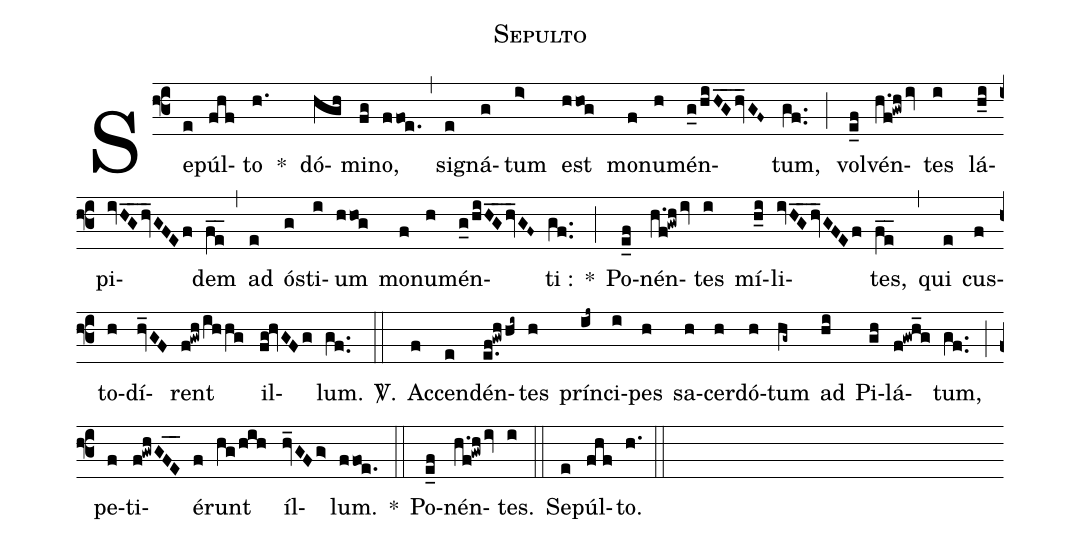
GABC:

name: Sepulto;
%%
(f3)

Se(e)púl(fhf)to(h.) *() dó(hgh)mi(fg)no,(ffoe.) (,) si(e)gná(g)tum(i>) est(hhog) mo(f)nu(h)mén(g_0/hiH_G_hv_GF~)tum,(gf..) (;)
vol(e_0f)vén(h.f!gwhiv)tes(i) lá(h_0i)pi(ivH_G_hv_GFEf)dem(f_e_) (,)
ad(e) ós(g)ti(i)um(hhog) mo(f)nu(h)mén(g_0/hiH_G_hv_GF~)ti :(gf..) *(;)
Po(e_0f)nén(h.f!gwhiv)tes(i) mí(h_0i)li(ivH_G_hv_GFEf)tes,(f_e_) (,)
qui(e) cus(f)to(h)dí(hv_GF)rent(f!gwh/ihhg) il(fg!hvGFg)lum.(gf..) <sp>V/</sp>.(::)

Ac(f)cen(e)dén(e.f!gwhhi~)tes(h) prín(ij~)ci(i)pes(h) sa(h)cer(h)dó(h)tum(hg~) ad(hi) Pi(gh)lá(f!gwh_g)tum,(gf..) (;)
pe(f)ti(f!gwhGF_E_)é(f)runt(hg/hih) íl(hv_GFg>)lum.(ffoe.) *(::)

Po(e_0f)nén(h.f!gwhiv)tes.(i) (::) Se(e)púl(fhf)to.(h.) (::)
